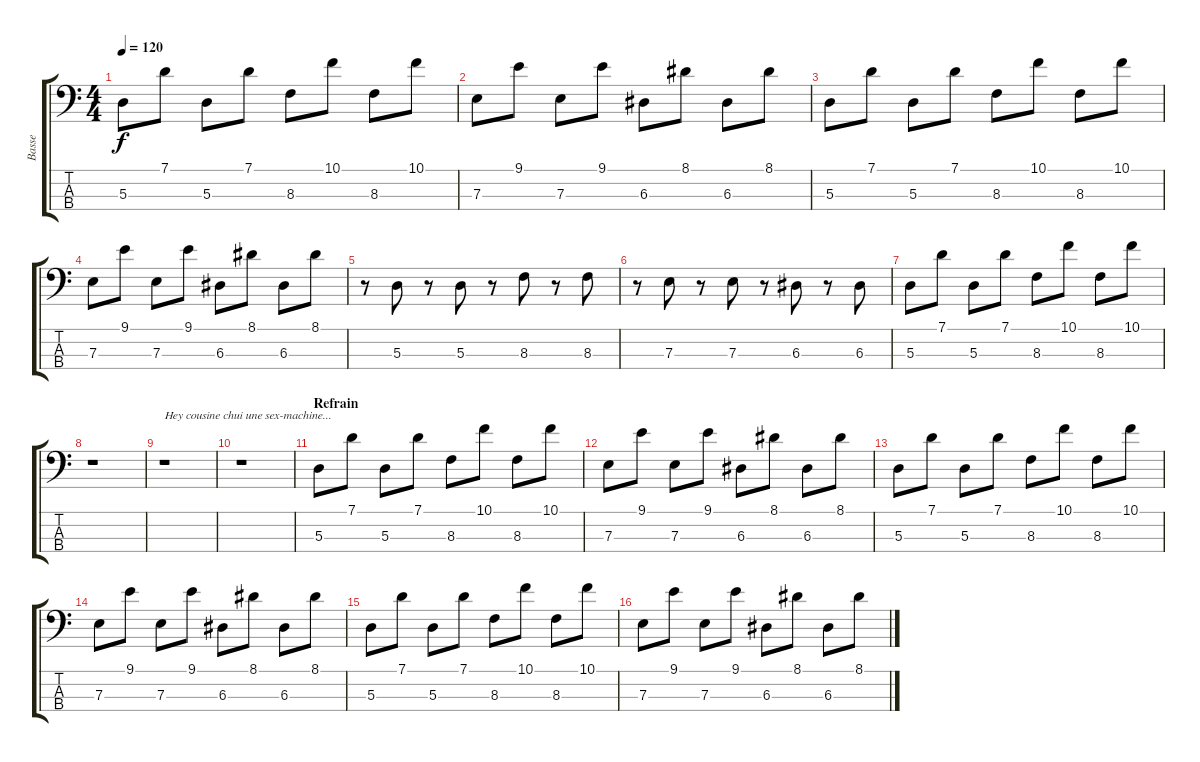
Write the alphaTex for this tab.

\track ("Basse" "Basse") {instrument synthbass2}
\staff {score tabs}
\tuning (G2 D2 A1 E1) {hide}
\ts (4 4)
\tempo 120
\clef f4
\ks c
5.3.8{dy f} 7.1.8 5.3.8 7.1.8 8.3.8 10.1.8 8.3.8 10.1.8 |
7.3.8 9.1.8 7.3.8 9.1.8 6.3.8 8.1.8 6.3.8 8.1.8 |
5.3.8 7.1.8 5.3.8 7.1.8 8.3.8 10.1.8 8.3.8 10.1.8 |
7.3.8 9.1.8 7.3.8 9.1.8 6.3.8 8.1.8 6.3.8 8.1.8 |
r.8 5.3.8 r.8 5.3.8 r.8 8.3.8 r.8 8.3.8 |
r.8 7.3.8 r.8 7.3.8 r.8 6.3.8 r.8 6.3.8 |
5.3.8 7.1.8 5.3.8 7.1.8 8.3.8 10.1.8 8.3.8 10.1.8 |
r.1 |
r.1{txt "Hey cousine chui une sex-machine..."} |
r.1 |
\section ("" "Refrain")
5.3.8 7.1.8 5.3.8 7.1.8 8.3.8 10.1.8 8.3.8 10.1.8 |
7.3.8 9.1.8 7.3.8 9.1.8 6.3.8 8.1.8 6.3.8 8.1.8 |
5.3.8 7.1.8 5.3.8 7.1.8 8.3.8 10.1.8 8.3.8 10.1.8 |
7.3.8 9.1.8 7.3.8 9.1.8 6.3.8 8.1.8 6.3.8 8.1.8 |
5.3.8 7.1.8 5.3.8 7.1.8 8.3.8 10.1.8 8.3.8 10.1.8 |
7.3.8 9.1.8 7.3.8 9.1.8 6.3.8 8.1.8 6.3.8 8.1.8
